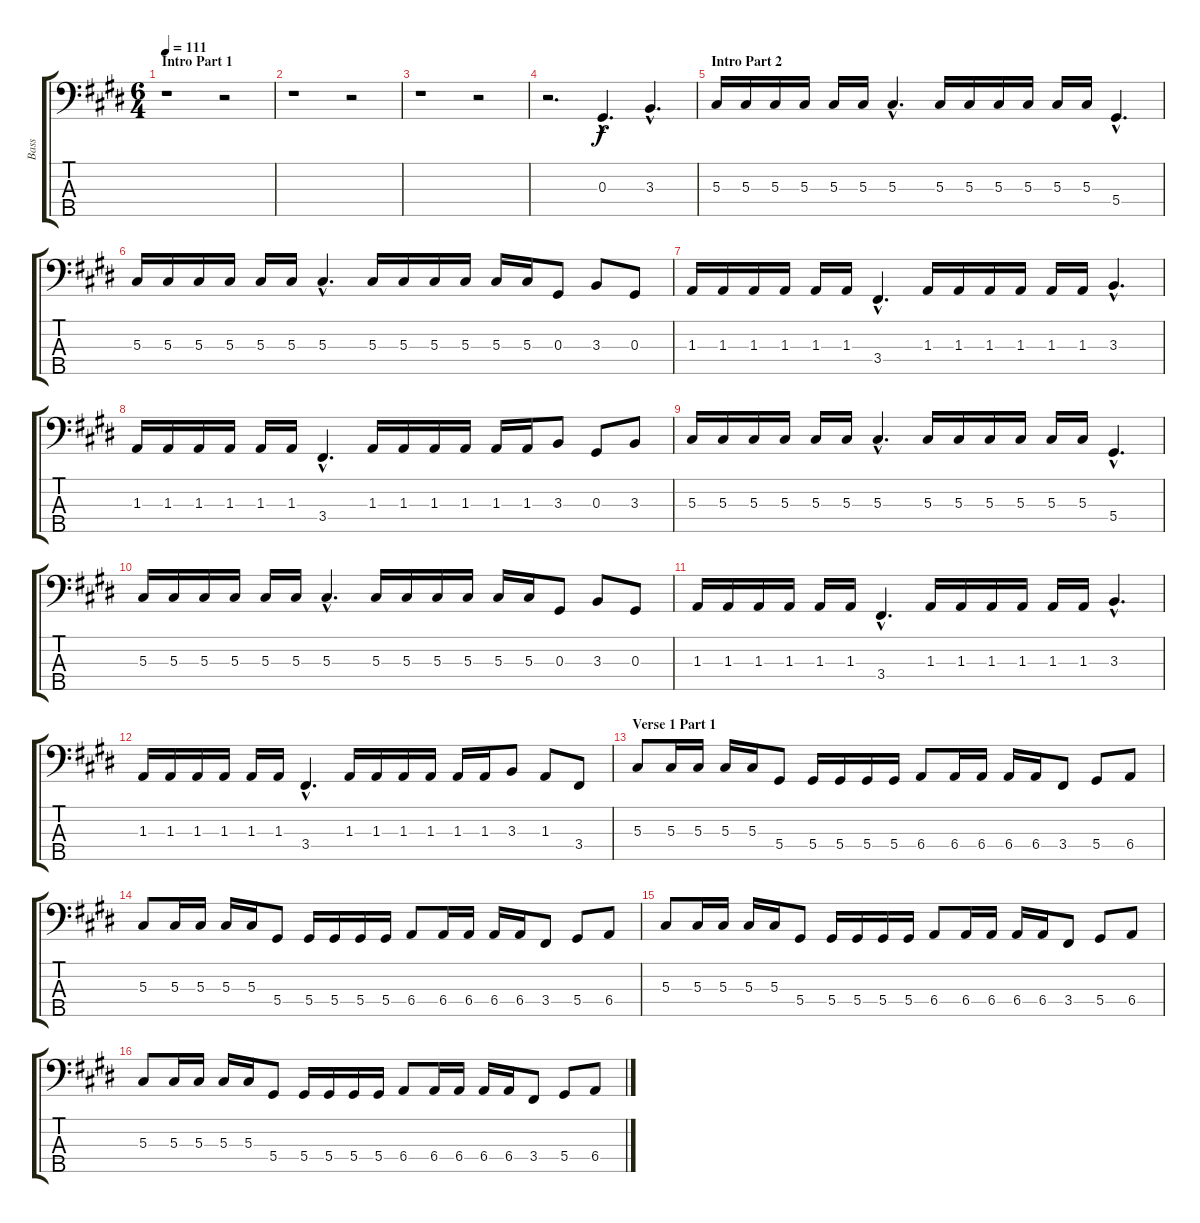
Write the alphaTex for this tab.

\track ("Bass" "Bass") {instrument electricbassfinger}
\staff {score tabs}
\tuning (Gb2 Db2 Ab1 Eb1 Bb0) {hide}
\ts (6 4)
\section ("" "Intro Part 1")
\tempo 111
\clef f4
\ks c#minor
r.1{dy f instrument electricbassfinger} r.2 |
r.1 r.2 |
r.1 r.2 |
r.2{d} 0.3{hac}.4{d} 3.3{hac}.4{d} |
\section ("" "Intro Part 2")
5.3.16 5.3.16 5.3.16 5.3.16 5.3.16 5.3.16 5.3{hac}.4{d} 5.3.16 5.3.16 5.3.16 5.3.16 5.3.16 5.3.16 5.4{hac}.4{d} |
5.3.16 5.3.16 5.3.16 5.3.16 5.3.16 5.3.16 5.3{hac}.4{d} 5.3.16 5.3.16 5.3.16 5.3.16 5.3.16 5.3.16 0.3.8 3.3.8 0.3.8 |
1.3.16 1.3.16 1.3.16 1.3.16 1.3.16 1.3.16 3.4{hac}.4{d} 1.3.16 1.3.16 1.3.16 1.3.16 1.3.16 1.3.16 3.3{hac}.4{d} |
1.3.16 1.3.16 1.3.16 1.3.16 1.3.16 1.3.16 3.4{hac}.4{d} 1.3.16 1.3.16 1.3.16 1.3.16 1.3.16 1.3.16 3.3.8 0.3.8 3.3.8 |
5.3.16 5.3.16 5.3.16 5.3.16 5.3.16 5.3.16 5.3{hac}.4{d} 5.3.16 5.3.16 5.3.16 5.3.16 5.3.16 5.3.16 5.4{hac}.4{d} |
5.3.16 5.3.16 5.3.16 5.3.16 5.3.16 5.3.16 5.3{hac}.4{d} 5.3.16 5.3.16 5.3.16 5.3.16 5.3.16 5.3.16 0.3.8 3.3.8 0.3.8 |
1.3.16 1.3.16 1.3.16 1.3.16 1.3.16 1.3.16 3.4{hac}.4{d} 1.3.16 1.3.16 1.3.16 1.3.16 1.3.16 1.3.16 3.3{hac}.4{d} |
1.3.16 1.3.16 1.3.16 1.3.16 1.3.16 1.3.16 3.4{hac}.4{d} 1.3.16 1.3.16 1.3.16 1.3.16 1.3.16 1.3.16 3.3.8 1.3.8 3.4.8 |
\section ("" "Verse 1 Part 1")
5.3.8 5.3.16 5.3.16 5.3.16 5.3.16 5.4.8 5.4.16 5.4.16 5.4.16 5.4.16 6.4.8 6.4.16 6.4.16 6.4.16 6.4.16 3.4.8 5.4.8 6.4.8 |
5.3.8 5.3.16 5.3.16 5.3.16 5.3.16 5.4.8 5.4.16 5.4.16 5.4.16 5.4.16 6.4.8 6.4.16 6.4.16 6.4.16 6.4.16 3.4.8 5.4.8 6.4.8 |
5.3.8 5.3.16 5.3.16 5.3.16 5.3.16 5.4.8 5.4.16 5.4.16 5.4.16 5.4.16 6.4.8 6.4.16 6.4.16 6.4.16 6.4.16 3.4.8 5.4.8 6.4.8 |
5.3.8 5.3.16 5.3.16 5.3.16 5.3.16 5.4.8 5.4.16 5.4.16 5.4.16 5.4.16 6.4.8 6.4.16 6.4.16 6.4.16 6.4.16 3.4.8 5.4.8 6.4.8
